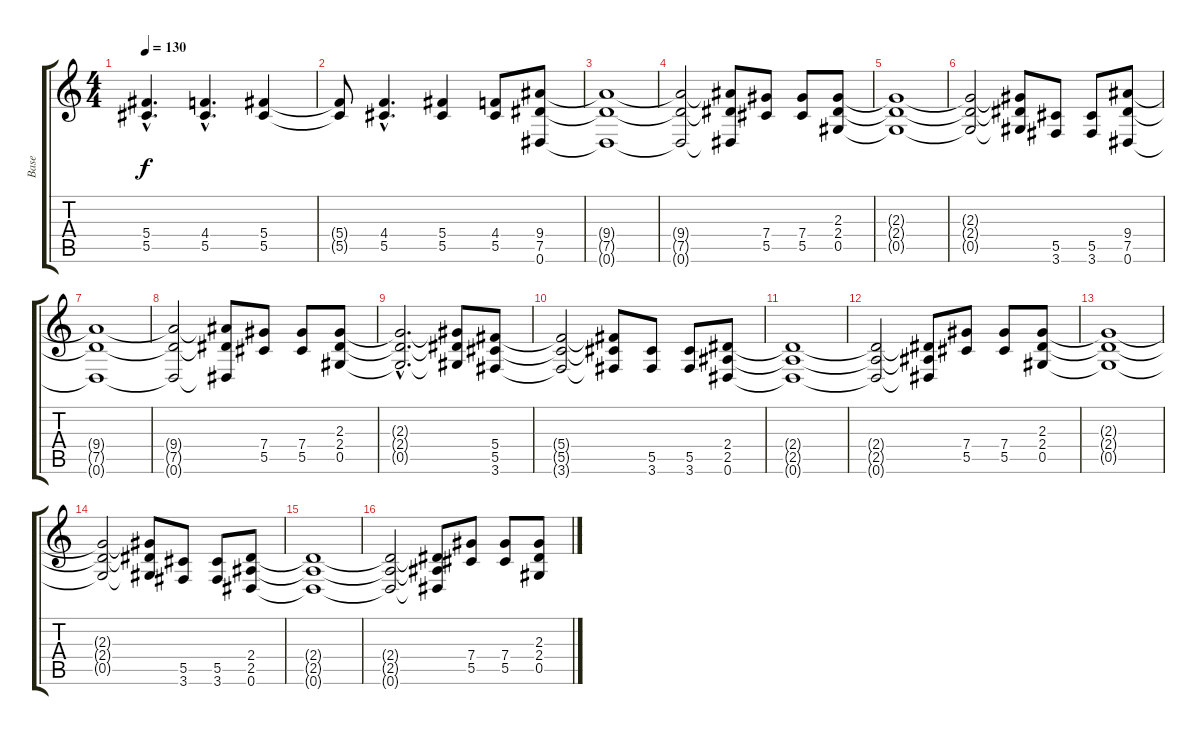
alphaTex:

\track ("Base" "Base") {instrument distortionguitar}
\staff {score tabs}
\tuning (Eb4 Bb3 Gb3 Db3 Ab2 Eb2) {hide}
\ts (4 4)
\tempo 130
\clef g2
\ks c
(5.4{hac} 5.5{hac}).4{d dy f instrument distortionguitar} (4.4{hac} 5.5{hac}).4{d} (5.4 5.5).4 |
(5.4{t} 5.5{t}).8 (4.4{hac} 5.5{hac}).4{d} (5.4 5.5).4 (4.4 5.5).8 (9.4 7.5 0.6).8 |
(9.4{t} 7.5{t} 0.6{t}).1 |
(9.4{t} 7.5{t} 0.6{t}).2 (9.4{t} 7.5{t} 0.6{t}).8 (7.4 5.5).8 (7.4 5.5).8 (2.3 2.4 0.5).8 |
(2.3{t} 2.4{t} 0.5{t}).1 |
(2.3{t} 2.4{t} 0.5{t}).2 (2.3{t} 2.4{t} 0.5{t}).8 (5.5 3.6).8 (5.5 3.6).8 (9.4 7.5 0.6).8 |
(9.4{t} 7.5{t} 0.6{t}).1 |
(9.4{t} 7.5{t} 0.6{t}).2 (9.4{t} 7.5{t} 0.6{t}).8 (7.4 5.5).8 (7.4 5.5).8 (2.3 2.4 0.5).8 |
(2.3{hac t} 2.4{hac t} 0.5{hac t}).2{d} (2.3{t} 2.4{t} 0.5{t}).8 (5.4 5.5 3.6).8 |
(5.4{t} 5.5{t} 3.6{t}).2 (5.4{t} 5.5{t} 3.6{t}).8 (5.5 3.6).8 (5.5 3.6).8 (2.4 2.5 0.6).8 |
(2.4{t} 2.5{t} 0.6{t}).1 |
(2.4{t} 2.5{t} 0.6{t}).2 (2.4{t} 2.5{t} 0.6{t}).8 (7.4 5.5).8 (7.4 5.5).8 (2.3 2.4 0.5).8 |
(2.3{t} 2.4{t} 0.5{t}).1 |
(2.3{t} 2.4{t} 0.5{t}).2 (2.3{t} 2.4{t} 0.5{t}).8 (5.5 3.6).8 (5.5 3.6).8 (2.4 2.5 0.6).8 |
(2.4{t} 2.5{t} 0.6{t}).1 |
(2.4{t} 2.5{t} 0.6{t}).2 (2.4{t} 2.5{t} 0.6{t}).8 (7.4 5.5).8 (7.4 5.5).8 (2.3 2.4 0.5).8
